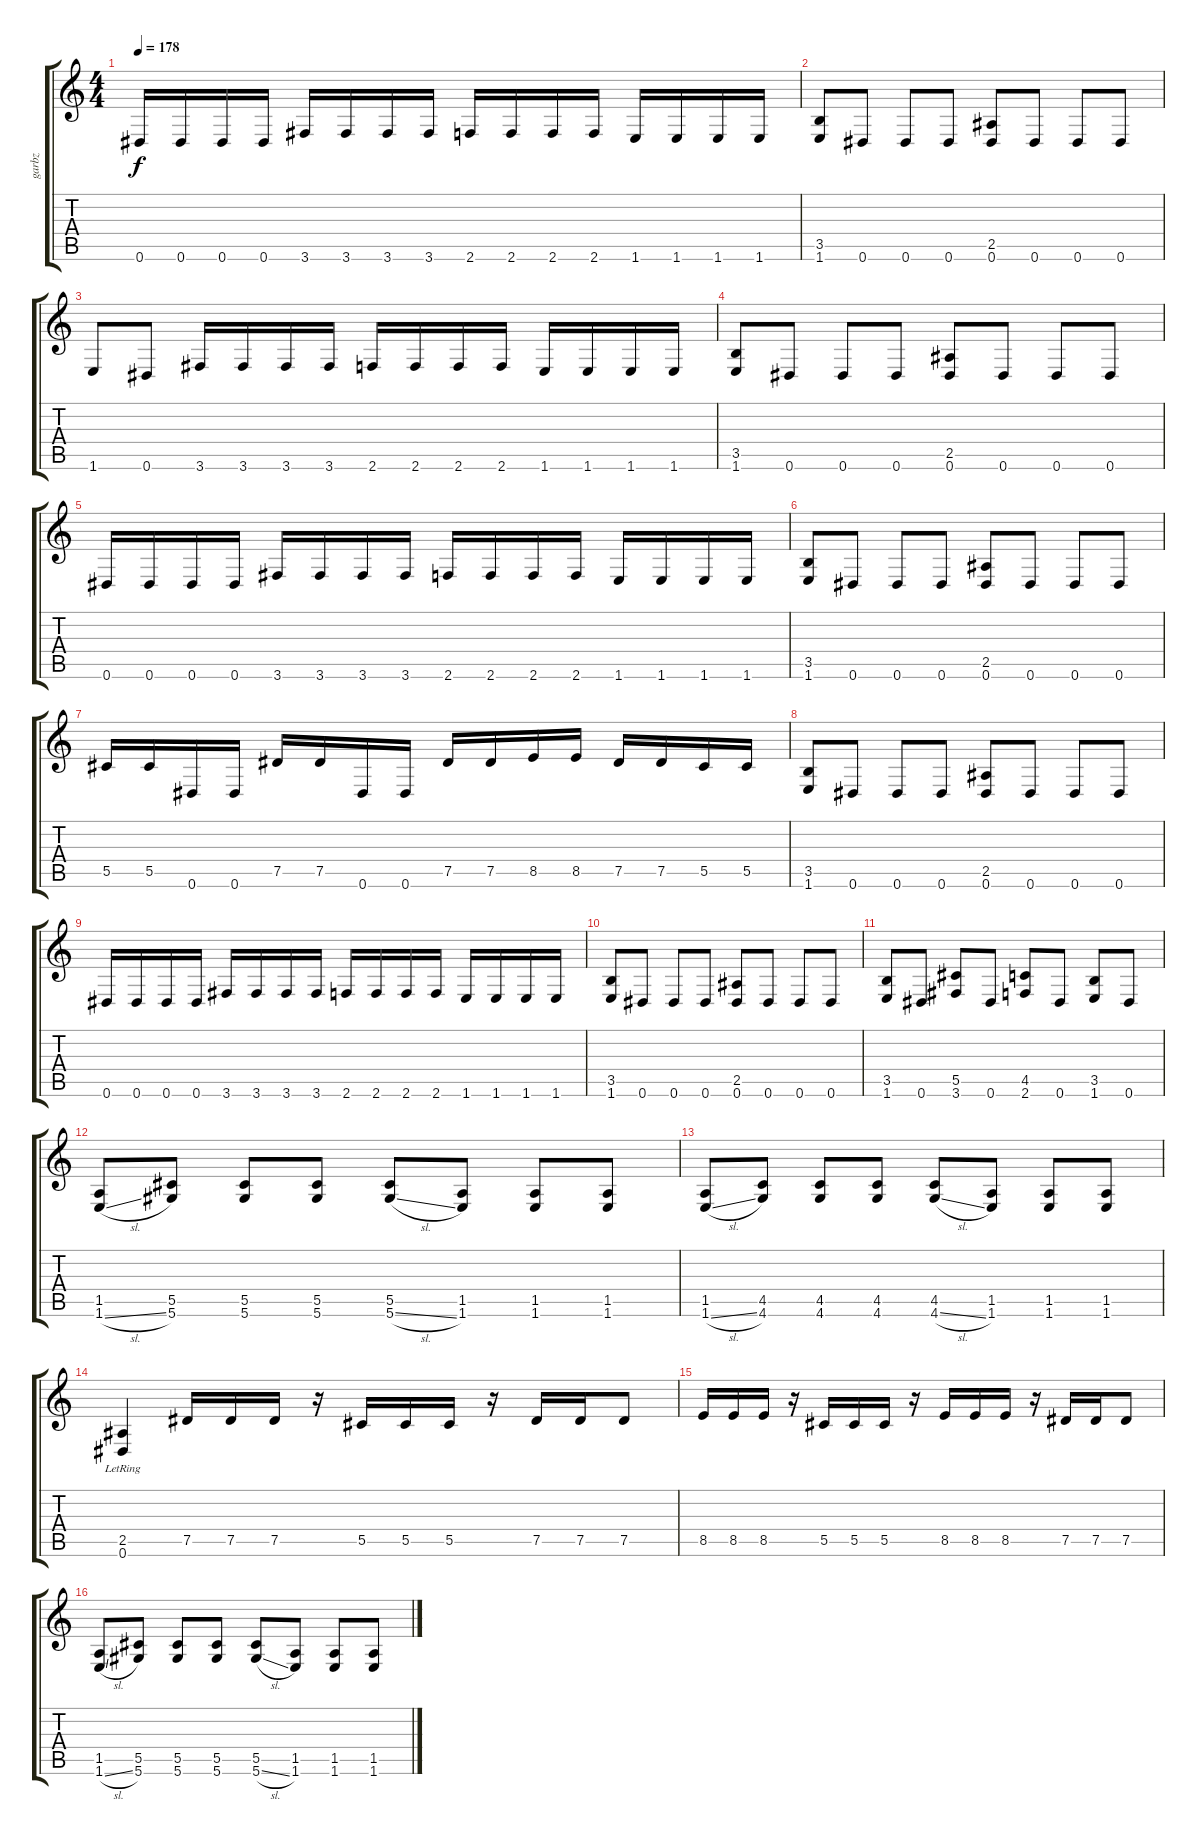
\track ("garbz" "garbz") {instrument distortionguitar}
\staff {score tabs}
\tuning (Eb4 Bb3 Gb3 Db3 Ab2 Eb2) {hide}
\ts (4 4)
\tempo 178
\clef g2
\ks c
0.6.16{dy f} 0.6.16 0.6.16 0.6.16 3.6.16 3.6.16 3.6.16 3.6.16 2.6.16 2.6.16 2.6.16 2.6.16 1.6.16 1.6.16 1.6.16 1.6.16 |
(3.5 1.6).8 0.6.8 0.6.8 0.6.8 (2.5 0.6).8 0.6.8 0.6.8 0.6.8 |
1.6.8 0.6.8 3.6.16 3.6.16 3.6.16 3.6.16 2.6.16 2.6.16 2.6.16 2.6.16 1.6.16 1.6.16 1.6.16 1.6.16 |
(3.5 1.6).8 0.6.8 0.6.8 0.6.8 (2.5 0.6).8 0.6.8 0.6.8 0.6.8 |
0.6.16 0.6.16 0.6.16 0.6.16 3.6.16 3.6.16 3.6.16 3.6.16 2.6.16 2.6.16 2.6.16 2.6.16 1.6.16 1.6.16 1.6.16 1.6.16 |
(3.5 1.6).8 0.6.8 0.6.8 0.6.8 (2.5 0.6).8 0.6.8 0.6.8 0.6.8 |
5.5.16 5.5.16 0.6.16 0.6.16 7.5.16 7.5.16 0.6.16 0.6.16 7.5.16 7.5.16 8.5.16 8.5.16 7.5.16 7.5.16 5.5.16 5.5.16 |
(3.5 1.6).8 0.6.8 0.6.8 0.6.8 (2.5 0.6).8 0.6.8 0.6.8 0.6.8 |
0.6.16 0.6.16 0.6.16 0.6.16 3.6.16 3.6.16 3.6.16 3.6.16 2.6.16 2.6.16 2.6.16 2.6.16 1.6.16 1.6.16 1.6.16 1.6.16 |
(3.5 1.6).8 0.6.8 0.6.8 0.6.8 (2.5 0.6).8 0.6.8 0.6.8 0.6.8 |
(3.5 1.6).8 0.6.8 (5.5 3.6).8 0.6.8 (4.5 2.6).8 0.6.8 (3.5 1.6).8 0.6.8 |
(1.5 1.6{sl}).8 (5.5 5.6).8 (5.5 5.6).8 (5.5 5.6).8 (5.5 5.6{sl}).8 (1.5 1.6).8 (1.5 1.6).8 (1.5 1.6).8 |
(1.5 1.6{sl}).8 (4.5 4.6).8 (4.5 4.6).8 (4.5 4.6).8 (4.5 4.6{sl}).8 (1.5 1.6).8 (1.5 1.6).8 (1.5 1.6).8 |
(2.5 0.6{lr}).4 7.5.16 7.5.16 7.5.16 r.16 5.5.16 5.5.16 5.5.16 r.16 7.5.16 7.5.16 7.5.8 |
8.5.16 8.5.16 8.5.16 r.16 5.5.16 5.5.16 5.5.16 r.16 8.5.16 8.5.16 8.5.16 r.16 7.5.16 7.5.16 7.5.8 |
(1.5 1.6{sl}).8 (5.5 5.6).8 (5.5 5.6).8 (5.5 5.6).8 (5.5 5.6{sl}).8 (1.5 1.6).8 (1.5 1.6).8 (1.5 1.6).8
